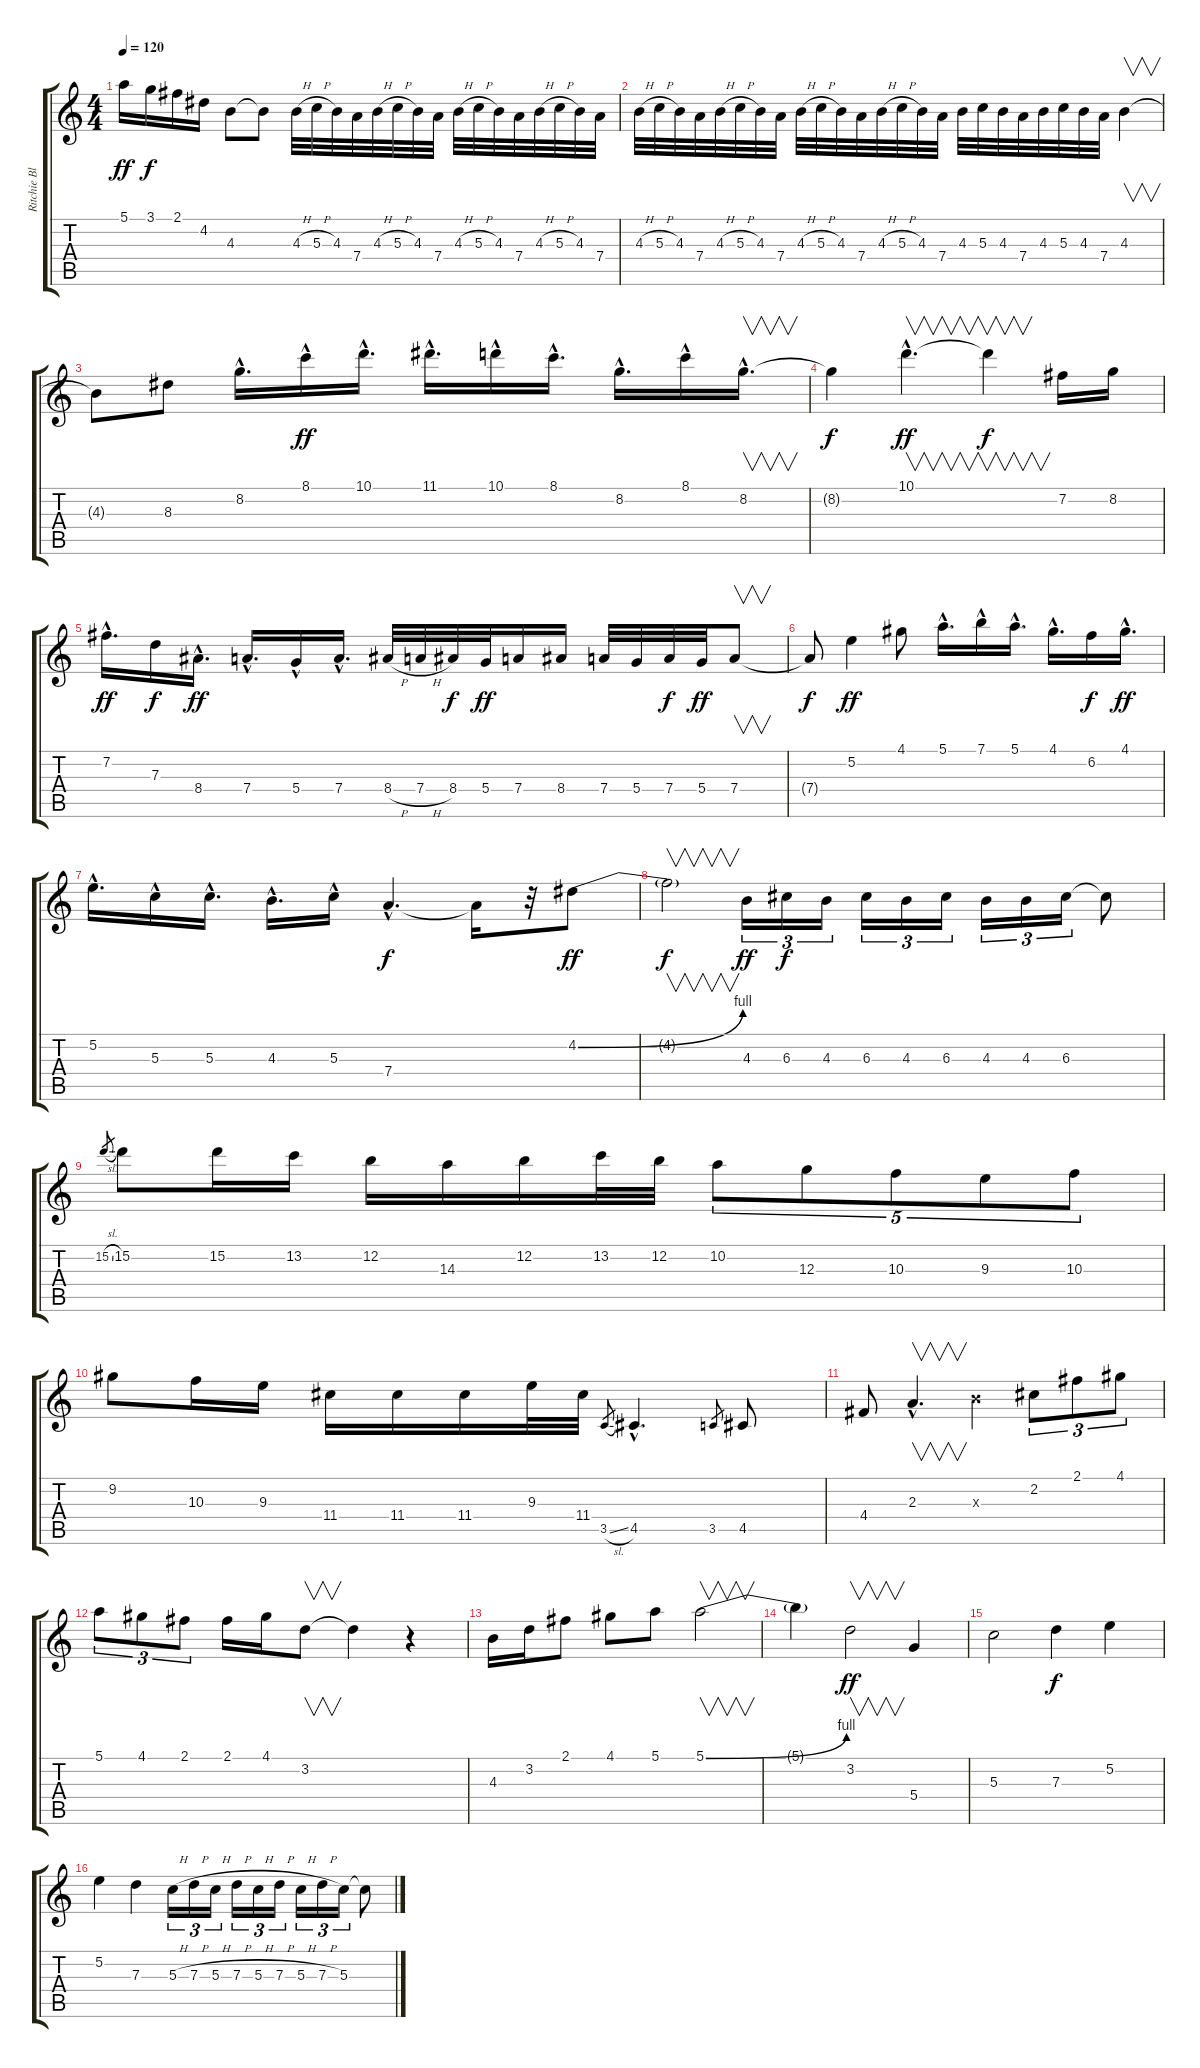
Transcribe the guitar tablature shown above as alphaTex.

\track ("Ritchie Blackmore" "Ritchie Bl") {instrument overdrivenguitar}
\staff {score tabs}
\tuning (E4 B3 G3 D3 A2 E2) {hide}
\ts (4 4)
\tempo 120
\clef g2
\ks c
5.1.16{dy ff} 3.1.16{dy f} 2.1.16 4.2.16 4.3.8 4.3{t}.8 4.3{h}.32 5.3{h}.32 4.3.32 7.4.32 4.3{h}.32 5.3{h}.32 4.3.32 7.4.32 4.3{h}.32 5.3{h}.32 4.3.32 7.4.32 4.3{h}.32 5.3{h}.32 4.3.32 7.4.32 |
4.3{h}.32 5.3{h}.32 4.3.32 7.4.32 4.3{h}.32 5.3{h}.32 4.3.32 7.4.32 4.3{h}.32 5.3{h}.32 4.3.32 7.4.32 4.3{h}.32 5.3{h}.32 4.3.32 7.4.32 4.3.32 5.3.32 4.3.32 7.4.32 4.3.32 5.3.32 4.3.32 7.4.32 4.3.4{v} |
4.3{t}.8 8.3.8 8.2{hac}.16{d} 8.1{hac}.16{dy ff} 10.1{hac}.16{d} 11.1{hac}.16{d} 10.1{hac}.16 8.1{hac}.16{d} 8.2{hac}.16{d} 8.1{hac}.16 8.2{hac}.16{v d} |
8.2{t}.4{dy f} 10.1{hac}.4{v d dy ff} 10.1{t}.4{v dy f} 7.2.16 8.2.16 |
7.2{hac}.16{d dy ff} 7.3.16{dy f} 8.4{hac}.16{d dy ff} 7.4{hac}.16{d} 5.4{hac}.16 7.4{hac}.16{d} 8.4{h}.32 7.4{h}.32 8.4.32{dy f} 5.4.32{dy ff} 7.4.16 8.4.16 7.4.32 5.4.32 7.4.32{dy f} 5.4.32{dy ff} 7.4.8{v} |
7.4{t}.8{dy f} 5.2.4{dy ff} 4.1.8 5.1{hac}.16{d} 7.1{hac}.16 5.1{hac}.16{d} 4.1{hac}.16{d} 6.2.16{dy f} 4.1{hac}.16{d dy ff} |
5.2{hac}.16{d} 5.3{hac}.16 5.3{hac}.16{d} 4.3{hac}.16{d} 5.3{hac}.16 7.4{hac}.4{d dy f} 7.4{t}.16 r.32 4.2{be (bend 0 0 60 4)}.8{dy ff} |
4.2{t}.2{v dy f} 4.3.16{tu (3 2) dy ff} 6.3.16{tu (3 2) dy f} 4.3.16{tu (3 2)} 6.3.16{tu (3 2)} 4.3.16{tu (3 2)} 6.3.16{tu (3 2)} 4.3.16{tu (3 2)} 4.3.16{tu (3 2)} 6.3.16{tu (3 2)} 6.3{t}.8 |
15.2{sl}.8{gr} 15.2.8 15.2.16 13.2.16 12.2.16 14.3.16 12.2.16 13.2.32 12.2.32 10.2.8{tu (5 4)} 12.3.8{tu (5 4)} 10.3.8{tu (5 4)} 9.3.8{tu (5 4)} 10.3.8{tu (5 4)} |
9.2.8 10.3.16 9.3.16 11.4.16 11.4.16 11.4.16 9.3.32 11.4.32 3.5{sl}.8{gr} 4.5{hac}.4{d} 3.5.8{gr} 4.5.8 |
4.4.8 2.3{hac}.4{v d} 4.3{x}.4 2.2.8{tu (3 2)} 2.1.8{tu (3 2)} 4.1.8{tu (3 2)} |
5.1.8{tu (3 2)} 4.1.8{tu (3 2)} 2.1.8{tu (3 2)} 2.1.16 4.1.16 3.2.8{v} 3.2{t}.4 r.4 |
4.3.16 3.2.16 2.1.8 4.1.8 5.1.8 5.1{be (bend 0 0 60 4)}.2{v} |
5.1{t}.4 3.2.2{v dy ff} 5.4.4 |
5.3.2 7.3.4{dy f} 5.2.4 |
5.2.4 7.3.4 5.3{h}.16{tu (3 2)} 7.3{h}.16{tu (3 2)} 5.3{h}.16{tu (3 2)} 7.3{h}.16{tu (3 2)} 5.3{h}.16{tu (3 2)} 7.3{h}.16{tu (3 2)} 5.3{h}.16{tu (3 2)} 7.3{h}.16{tu (3 2)} 5.3.16{tu (3 2)} 5.3{t}.8
